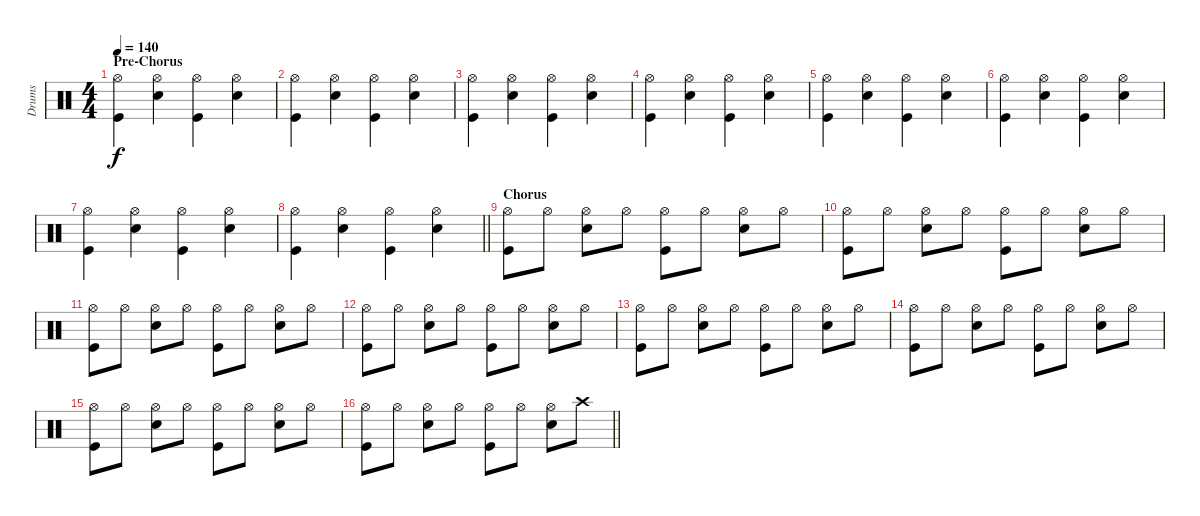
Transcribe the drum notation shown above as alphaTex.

\track ("Drums" "Drums") {instrument percussion}
\staff {score}
\articulation defaults
\ts (4 4)
\section ("" "Pre-Chorus")
\tempo 140
\clef neutral
\ks c
("Kick (hit)" "Hi-Hat (open)").4{dy f} ("Snare (hit) 2" "Hi-Hat (open)").4 ("Kick (hit)" "Hi-Hat (open)").4 ("Snare (hit) 2" "Hi-Hat (open)").4 |
("Kick (hit)" "Hi-Hat (open)").4 ("Snare (hit) 2" "Hi-Hat (open)").4 ("Kick (hit)" "Hi-Hat (open)").4 ("Snare (hit) 2" "Hi-Hat (open)").4 |
("Kick (hit)" "Hi-Hat (open)").4 ("Snare (hit) 2" "Hi-Hat (open)").4 ("Kick (hit)" "Hi-Hat (open)").4 ("Snare (hit) 2" "Hi-Hat (open)").4 |
("Kick (hit)" "Hi-Hat (open)").4 ("Snare (hit) 2" "Hi-Hat (open)").4 ("Kick (hit)" "Hi-Hat (open)").4 ("Snare (hit) 2" "Hi-Hat (open)").4 |
("Kick (hit)" "Hi-Hat (open)").4 ("Snare (hit) 2" "Hi-Hat (open)").4 ("Kick (hit)" "Hi-Hat (open)").4 ("Snare (hit) 2" "Hi-Hat (open)").4 |
("Kick (hit)" "Hi-Hat (open)").4 ("Snare (hit) 2" "Hi-Hat (open)").4 ("Kick (hit)" "Hi-Hat (open)").4 ("Snare (hit) 2" "Hi-Hat (open)").4 |
("Kick (hit)" "Hi-Hat (open)").4 ("Snare (hit) 2" "Hi-Hat (open)").4 ("Kick (hit)" "Hi-Hat (open)").4 ("Snare (hit) 2" "Hi-Hat (open)").4 |
\barLineRight lightlight
("Kick (hit)" "Hi-Hat (open)").4 ("Snare (hit) 2" "Hi-Hat (open)").4 ("Kick (hit)" "Hi-Hat (open)").4 ("Snare (hit) 2" "Hi-Hat (open)").4 |
\section ("" "Chorus")
("Kick (hit)" "Hi-Hat (open)").8 "Hi-Hat (open)".8 ("Snare (hit) 2" "Hi-Hat (open)").8 "Hi-Hat (open)".8 ("Kick (hit)" "Hi-Hat (open)").8 "Hi-Hat (open)".8 ("Snare (hit) 2" "Hi-Hat (open)").8 "Hi-Hat (open)".8 |
("Kick (hit)" "Hi-Hat (open)").8 "Hi-Hat (open)".8 ("Snare (hit) 2" "Hi-Hat (open)").8 "Hi-Hat (open)".8 ("Kick (hit)" "Hi-Hat (open)").8 "Hi-Hat (open)".8 ("Snare (hit) 2" "Hi-Hat (open)").8 "Hi-Hat (open)".8 |
("Kick (hit)" "Hi-Hat (open)").8 "Hi-Hat (open)".8 ("Snare (hit) 2" "Hi-Hat (open)").8 "Hi-Hat (open)".8 ("Kick (hit)" "Hi-Hat (open)").8 "Hi-Hat (open)".8 ("Snare (hit) 2" "Hi-Hat (open)").8 "Hi-Hat (open)".8 |
("Kick (hit)" "Hi-Hat (open)").8 "Hi-Hat (open)".8 ("Snare (hit) 2" "Hi-Hat (open)").8 "Hi-Hat (open)".8 ("Kick (hit)" "Hi-Hat (open)").8 "Hi-Hat (open)".8 ("Snare (hit) 2" "Hi-Hat (open)").8 "Hi-Hat (open)".8 |
("Kick (hit)" "Hi-Hat (open)").8 "Hi-Hat (open)".8 ("Snare (hit) 2" "Hi-Hat (open)").8 "Hi-Hat (open)".8 ("Kick (hit)" "Hi-Hat (open)").8 "Hi-Hat (open)".8 ("Snare (hit) 2" "Hi-Hat (open)").8 "Hi-Hat (open)".8 |
("Kick (hit)" "Hi-Hat (open)").8 "Hi-Hat (open)".8 ("Snare (hit) 2" "Hi-Hat (open)").8 "Hi-Hat (open)".8 ("Kick (hit)" "Hi-Hat (open)").8 "Hi-Hat (open)".8 ("Snare (hit) 2" "Hi-Hat (open)").8 "Hi-Hat (open)".8 |
("Kick (hit)" "Hi-Hat (open)").8 "Hi-Hat (open)".8 ("Snare (hit) 2" "Hi-Hat (open)").8 "Hi-Hat (open)".8 ("Kick (hit)" "Hi-Hat (open)").8 "Hi-Hat (open)".8 ("Snare (hit) 2" "Hi-Hat (open)").8 "Hi-Hat (open)".8 |
\barLineRight lightlight
("Kick (hit)" "Hi-Hat (open)").8 "Hi-Hat (open)".8 ("Snare (hit) 2" "Hi-Hat (open)").8 "Hi-Hat (open)".8 ("Kick (hit)" "Hi-Hat (open)").8 "Hi-Hat (open)".8 ("Snare (hit) 2" "Hi-Hat (open)").8 "Crash high (hit)".8
